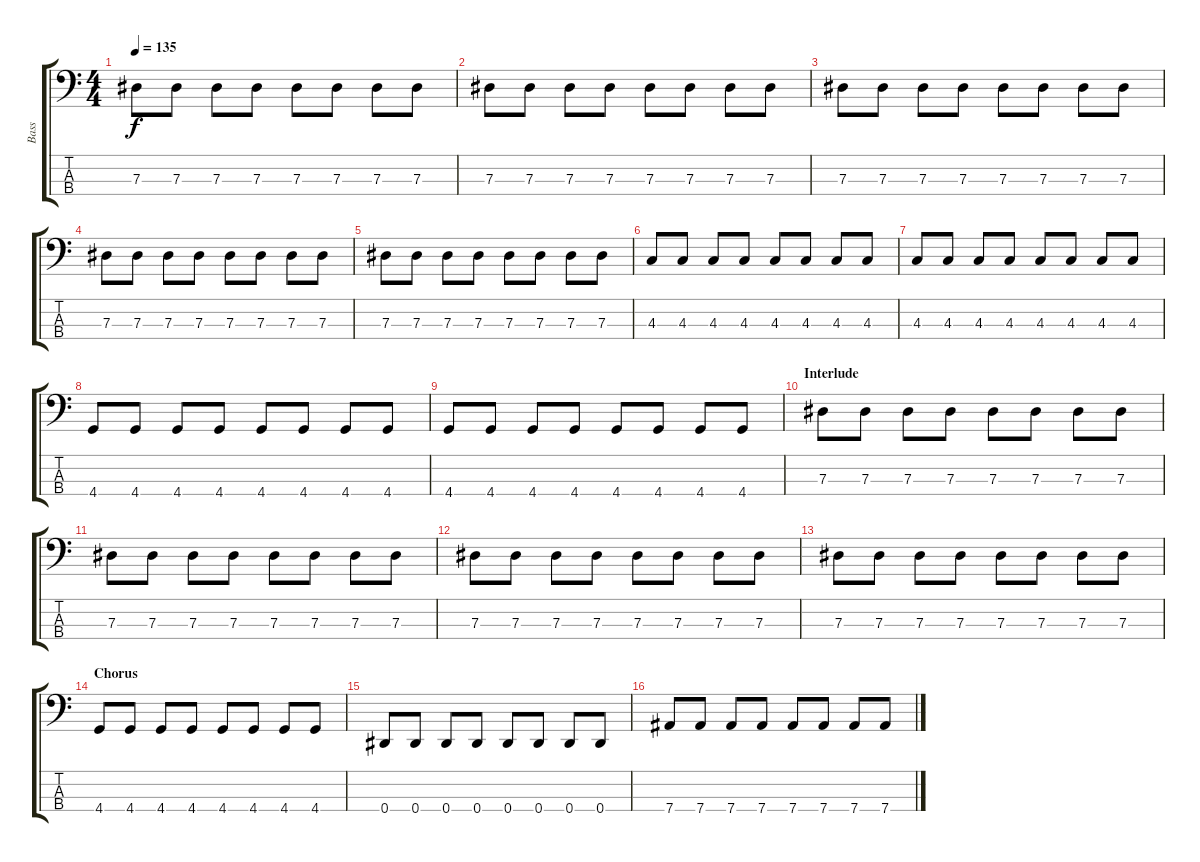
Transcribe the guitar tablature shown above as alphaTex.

\track ("Bass" "Bass") {instrument electricbassfinger}
\staff {score tabs}
\tuning (Gb2 Db2 Ab1 Eb1) {hide}
\ts (4 4)
\tempo 135
\clef f4
\ks c
7.3.8{dy f} 7.3.8 7.3.8 7.3.8 7.3.8 7.3.8 7.3.8 7.3.8 |
7.3.8 7.3.8 7.3.8 7.3.8 7.3.8 7.3.8 7.3.8 7.3.8 |
7.3.8 7.3.8 7.3.8 7.3.8 7.3.8 7.3.8 7.3.8 7.3.8 |
7.3.8 7.3.8 7.3.8 7.3.8 7.3.8 7.3.8 7.3.8 7.3.8 |
7.3.8 7.3.8 7.3.8 7.3.8 7.3.8 7.3.8 7.3.8 7.3.8 |
4.3.8 4.3.8 4.3.8 4.3.8 4.3.8 4.3.8 4.3.8 4.3.8 |
4.3.8 4.3.8 4.3.8 4.3.8 4.3.8 4.3.8 4.3.8 4.3.8 |
4.4.8 4.4.8 4.4.8 4.4.8 4.4.8 4.4.8 4.4.8 4.4.8 |
4.4.8 4.4.8 4.4.8 4.4.8 4.4.8 4.4.8 4.4.8 4.4.8 |
\section ("" "Interlude")
7.3.8 7.3.8 7.3.8 7.3.8 7.3.8 7.3.8 7.3.8 7.3.8 |
7.3.8 7.3.8 7.3.8 7.3.8 7.3.8 7.3.8 7.3.8 7.3.8 |
7.3.8 7.3.8 7.3.8 7.3.8 7.3.8 7.3.8 7.3.8 7.3.8 |
7.3.8 7.3.8 7.3.8 7.3.8 7.3.8 7.3.8 7.3.8 7.3.8 |
\section ("" "Chorus")
4.4.8 4.4.8 4.4.8 4.4.8 4.4.8 4.4.8 4.4.8 4.4.8 |
0.4.8 0.4.8 0.4.8 0.4.8 0.4.8 0.4.8 0.4.8 0.4.8 |
7.4.8 7.4.8 7.4.8 7.4.8 7.4.8 7.4.8 7.4.8 7.4.8
